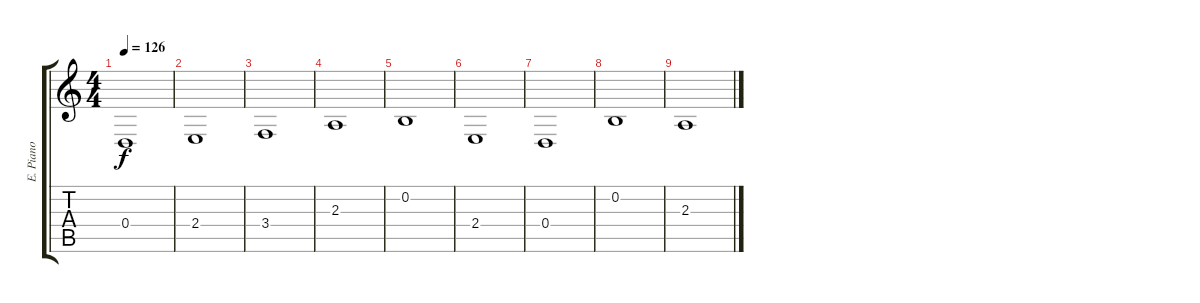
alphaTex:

\track ("E. Piano" "E. Piano") {instrument electricgrandpiano}
\staff {score tabs}
\tuning (E4 B3 G3 D3 A2 E2) {hide}
\ts (4 4)
\tempo 126
\clef g2
\ks c
0.4.1{dy f} |
2.4.1 |
3.4.1 |
2.3.1 |
0.2.1 |
2.4.1 |
0.4.1 |
0.2.1 |
2.3.1
